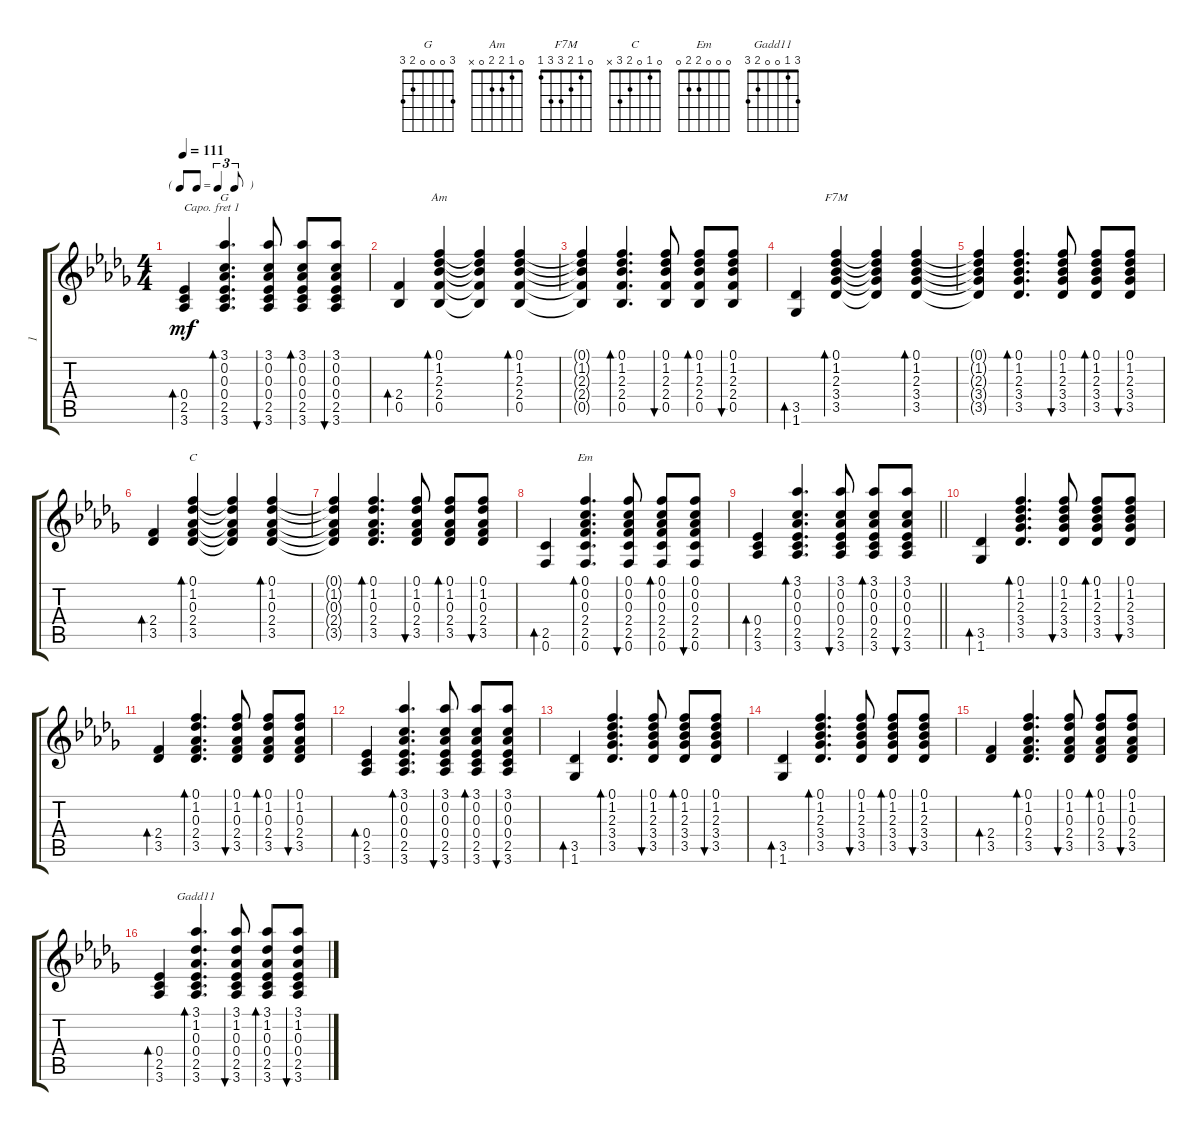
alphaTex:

\track ("1" "1") {instrument acousticguitarsteel}
\staff {score tabs}
\capo 1
\tuning (E4 B3 G3 D3 A2 E2) {hide}
\chord ("G" 3 0 0 0 2 3)
\chord ("Am" 0 1 2 2 0 x)
\chord ("F7M" 0 1 2 3 3 1)
\chord ("C" 0 1 0 2 3 x)
\chord ("Em" 0 0 0 2 2 0)
\chord ("Gadd11" 3 1 0 0 2 3)
\ts (4 4)
\tf triplet8th
\tempo 111
\clef g2
\ks db
(0.4 2.5 3.6).4{bd 30 dy mf} (3.1 0.2 0.3 0.4 2.5 3.6).4{d bd 30 ch "G"} (3.1 0.2 0.3 0.4 2.5 3.6).8{bu 30} (3.1 0.2 0.3 0.4 2.5 3.6).8{bd 30} (3.1 0.2 0.3 0.4 2.5 3.6).8{bu 30} |
(2.4 0.5).4{bd 30} (0.1 1.2 2.3 2.4 0.5).4{bd 30 ch "Am"} (0.1{t} 1.2{t} 2.3{t} 2.4{t} 0.5{t}).4 (0.1 1.2 2.3 2.4 0.5).4{bd 30} |
(0.1{t} 1.2{t} 2.3{t} 2.4{t} 0.5{t}).4 (0.1 1.2 2.3 2.4 0.5).4{d bd 30} (0.1 1.2 2.3 2.4 0.5).8{bu 30} (0.1 1.2 2.3 2.4 0.5).8{bd 30} (0.1 1.2 2.3 2.4 0.5).8{bu 30} |
(3.5 1.6).4{bd 30} (0.1 1.2 2.3 3.4 3.5).4{bd 30 ch "F7M"} (0.1{t} 1.2{t} 2.3{t} 3.4{t} 3.5{t}).4 (0.1 1.2 2.3 3.4 3.5).4{bd 30} |
(0.1{t} 1.2{t} 2.3{t} 3.4{t} 3.5{t}).4 (0.1 1.2 2.3 3.4 3.5).4{d bd 30} (0.1 1.2 2.3 3.4 3.5).8{bu 30} (0.1 1.2 2.3 3.4 3.5).8{bd 30} (0.1 1.2 2.3 3.4 3.5).8{bu 30} |
(2.4 3.5).4{bd 30} (0.1 1.2 0.3 2.4 3.5).4{bd 30 ch "C"} (0.1{t} 1.2{t} 0.3{t} 2.4{t} 3.5{t}).4 (0.1 1.2 0.3 2.4 3.5).4{bd 30} |
(0.1{t} 1.2{t} 0.3{t} 2.4{t} 3.5{t}).4 (0.1 1.2 0.3 2.4 3.5).4{d bd 30} (0.1 1.2 0.3 2.4 3.5).8{bu 30} (0.1 1.2 0.3 2.4 3.5).8{bd 30} (0.1 1.2 0.3 2.4 3.5).8{bu 30} |
(2.5 0.6).4{bd 30} (0.1 0.2 0.3 2.4 2.5 0.6).4{d bd 30 ch "Em"} (0.1 0.2 0.3 2.4 2.5 0.6).8{bu 30} (0.1 0.2 0.3 2.4 2.5 0.6).8{bd 30} (0.1 0.2 0.3 2.4 2.5 0.6).8{bu 30} |
\barLineRight lightlight
(0.4 2.5 3.6).4{bd 30} (3.1 0.2 0.3 0.4 2.5 3.6).4{d bd 30} (3.1 0.2 0.3 0.4 2.5 3.6).8{bu 30} (3.1 0.2 0.3 0.4 2.5 3.6).8{bd 30} (3.1 0.2 0.3 0.4 2.5 3.6).8{bu 30} |
(3.5 1.6).4{bd 30} (0.1 1.2 2.3 3.4 3.5).4{d bd 30} (0.1 1.2 2.3 3.4 3.5).8{bu 30} (0.1 1.2 2.3 3.4 3.5).8{bd 30} (0.1 1.2 2.3 3.4 3.5).8{bu 30} |
(2.4 3.5).4{bd 30} (0.1 1.2 0.3 2.4 3.5).4{d bd 30} (0.1 1.2 0.3 2.4 3.5).8{bu 30} (0.1 1.2 0.3 2.4 3.5).8{bd 30} (0.1 1.2 0.3 2.4 3.5).8{bu 30} |
(0.4 2.5 3.6).4{bd 30} (3.1 0.2 0.3 0.4 2.5 3.6).4{d bd 30} (3.1 0.2 0.3 0.4 2.5 3.6).8{bu 30} (3.1 0.2 0.3 0.4 2.5 3.6).8{bd 30} (3.1 0.2 0.3 0.4 2.5 3.6).8{bu 30} |
(3.5 1.6).4{bd 30} (0.1 1.2 2.3 3.4 3.5).4{d bd 30} (0.1 1.2 2.3 3.4 3.5).8{bu 30} (0.1 1.2 2.3 3.4 3.5).8{bd 30} (0.1 1.2 2.3 3.4 3.5).8{bu 30} |
(3.5 1.6).4{bd 30} (0.1 1.2 2.3 3.4 3.5).4{d bd 30} (0.1 1.2 2.3 3.4 3.5).8{bu 30} (0.1 1.2 2.3 3.4 3.5).8{bd 30} (0.1 1.2 2.3 3.4 3.5).8{bu 30} |
(2.4 3.5).4{bd 30} (0.1 1.2 0.3 2.4 3.5).4{d bd 30} (0.1 1.2 0.3 2.4 3.5).8{bu 30} (0.1 1.2 0.3 2.4 3.5).8{bd 30} (0.1 1.2 0.3 2.4 3.5).8{bu 30} |
(0.4 2.5 3.6).4{bd 30} (3.1 1.2 0.3 0.4 2.5 3.6).4{d bd 30 ch "Gadd11"} (3.1 1.2 0.3 0.4 2.5 3.6).8{bu 30} (3.1 1.2 0.3 0.4 2.5 3.6).8{bd 30} (3.1 1.2 0.3 0.4 2.5 3.6).8{bu 30}
